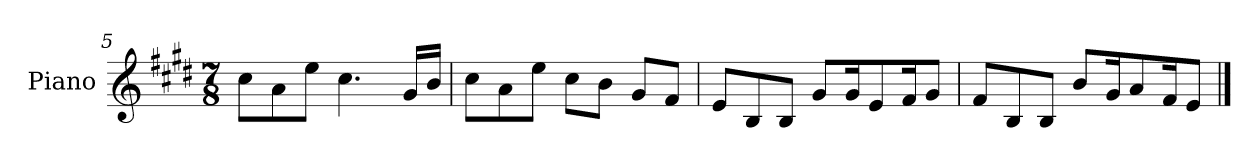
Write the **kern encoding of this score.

**kern
*part1
*staff1
*I"Piano
*I'Pno.
*clefG2
*k[f#c#g#d#]
*M7/8
=5
8cc#\L
8a\
8ee\J
4.cc#\
16g#/LL
16b/JJ
!!LO:LB:g=z
=6
8cc#\L
8a\
8ee\J
8cc#\L
8b\J
8g#/L
8f#/J
=7
8e/L
8B/
8B/J
8g#/L
16g#/K
8e/
16f#/K
8g#/J
=8
8f#/L
8B/
8B/J
8b/L
16g#/K
8a/
16f#/K
8e/J
==
*-
